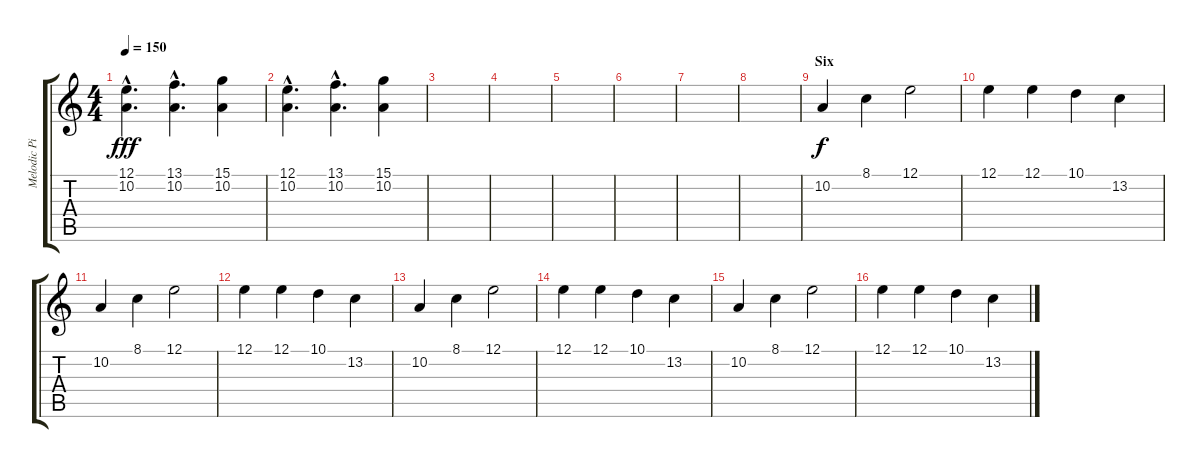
\track ("Melodic Piano" "Melodic Pi") {instrument brightacousticpiano}
\staff {score tabs}
\tuning (E4 B3 G3 D3 A2 E2) {hide}
\ts (4 4)
\tempo 150
\clef g2
\ks c
(12.1{hac} 10.2{hac}).4{d dy fff} (13.1{hac} 10.2{hac}).4{d} (15.1 10.2).4 |
(12.1{hac} 10.2{hac}).4{d} (13.1{hac} 10.2{hac}).4{d} (15.1 10.2).4 |
|
|
|
|
|
|
\section ("" "Six")
10.2.4{dy f volume 16} 8.1.4 12.1.2 |
12.1.4 12.1.4 10.1.4 13.2.4 |
10.2.4 8.1.4 12.1.2 |
12.1.4 12.1.4 10.1.4 13.2.4 |
10.2.4 8.1.4 12.1.2 |
12.1.4 12.1.4 10.1.4 13.2.4 |
10.2.4 8.1.4 12.1.2 |
12.1.4 12.1.4 10.1.4 13.2.4
